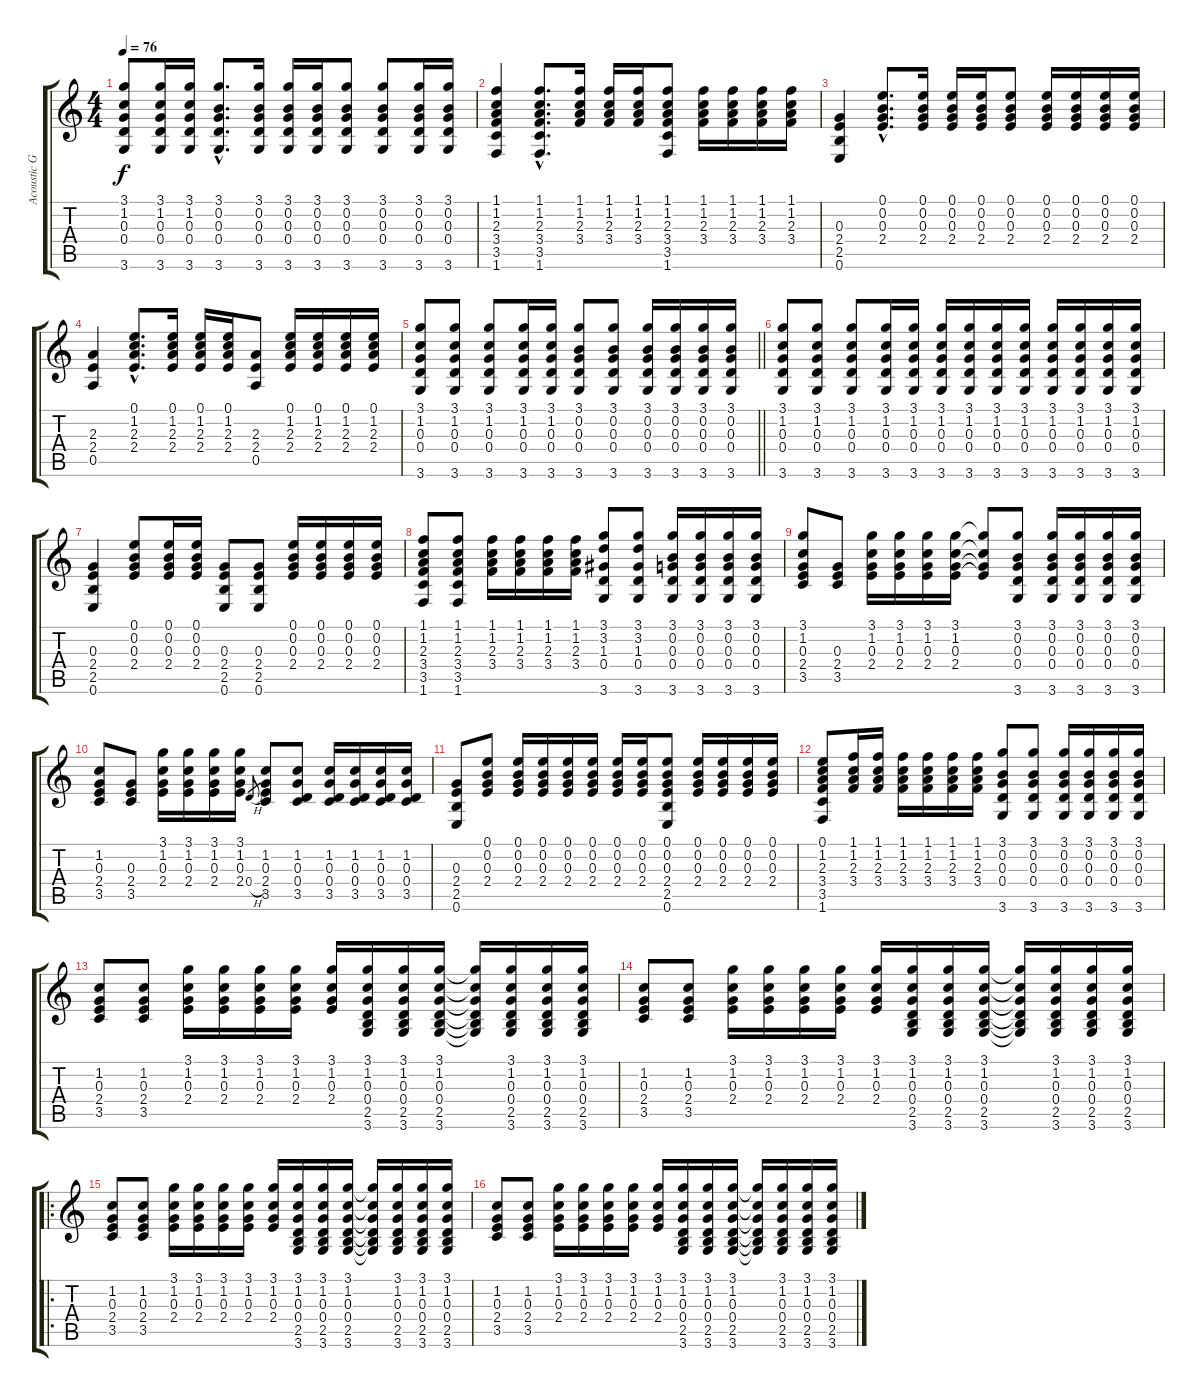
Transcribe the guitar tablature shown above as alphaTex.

\track ("Acoustic Guitar 1" "Acoustic G") {instrument acousticguitarnylon}
\staff {score tabs}
\tuning (E4 B3 G3 D3 A2 E2) {hide}
\ts (4 4)
\tempo 76
\clef g2
\ks c
(3.1 1.2 0.3 0.4 3.6).8{dy f} (3.1 1.2 0.3 0.4 3.6).16 (3.1 1.2 0.3 0.4 3.6).16 (3.1{hac} 0.2{hac} 0.3{hac} 0.4{hac} 3.6{hac}).8{d} (3.1 0.2 0.3 0.4 3.6).16 (3.1 0.2 0.3 0.4 3.6).16 (3.1 0.2 0.3 0.4 3.6).16 (3.1 0.2 0.3 0.4 3.6).8 (3.1 0.2 0.3 0.4 3.6).8 (3.1 0.2 0.3 0.4 3.6).16 (3.1 0.2 0.3 0.4 3.6).16 |
(1.1 1.2 2.3 3.4 3.5 1.6).4 (1.1{hac} 1.2{hac} 2.3{hac} 3.4{hac} 3.5{hac} 1.6{hac}).8{d} (1.1 1.2 2.3 3.4).16 (1.1 1.2 2.3 3.4).16 (1.1 1.2 2.3 3.4).16 (1.1 1.2 2.3 3.4 3.5 1.6).8 (1.1 1.2 2.3 3.4).16 (1.1 1.2 2.3 3.4).16 (1.1 1.2 2.3 3.4).16 (1.1 1.2 2.3 3.4).16 |
(0.3 2.4 2.5 0.6).4 (0.1{hac} 0.2{hac} 0.3{hac} 2.4{hac}).8{d} (0.1 0.2 0.3 2.4).16 (0.1 0.2 0.3 2.4).16 (0.1 0.2 0.3 2.4).16 (0.1 0.2 0.3 2.4).8 (0.1 0.2 0.3 2.4).16 (0.1 0.2 0.3 2.4).16 (0.1 0.2 0.3 2.4).16 (0.1 0.2 0.3 2.4).16 |
(2.3 2.4 0.5).4 (0.1{hac} 1.2{hac} 2.3{hac} 2.4{hac}).8{d} (0.1 1.2 2.3 2.4).16 (0.1 1.2 2.3 2.4).16 (0.1 1.2 2.3 2.4).16 (2.3 2.4 0.5).8 (0.1 1.2 2.3 2.4).16 (0.1 1.2 2.3 2.4).16 (0.1 1.2 2.3 2.4).16 (0.1 1.2 2.3 2.4).16 |
\barLineRight lightlight
(3.1 1.2 0.3 0.4 3.6).8 (3.1 1.2 0.3 0.4 3.6).8 (3.1 1.2 0.3 0.4 3.6).8 (3.1 1.2 0.3 0.4 3.6).16 (3.1 1.2 0.3 0.4 3.6).16 (3.1 0.2 0.3 0.4 3.6).8 (3.1 0.2 0.3 0.4 3.6).8 (3.1 0.2 0.3 0.4 3.6).16 (3.1 0.2 0.3 0.4 3.6).16 (3.1 0.2 0.3 0.4 3.6).16 (3.1 0.2 0.3 0.4 3.6).16 |
(3.1 1.2 0.3 0.4 3.6).8 (3.1 1.2 0.3 0.4 3.6).8 (3.1 1.2 0.3 0.4 3.6).8 (3.1 1.2 0.3 0.4 3.6).16 (3.1 1.2 0.3 0.4 3.6).16 (3.1 1.2 0.3 0.4 3.6).16 (3.1 1.2 0.3 0.4 3.6).16 (3.1 1.2 0.3 0.4 3.6).16 (3.1 1.2 0.3 0.4 3.6).16 (3.1 1.2 0.3 0.4 3.6).16 (3.1 1.2 0.3 0.4 3.6).16 (3.1 1.2 0.3 0.4 3.6).16 (3.1 1.2 0.3 0.4 3.6).16 |
(0.3 2.4 2.5 0.6).4 (0.1 0.2 0.3 2.4).8 (0.1 0.2 0.3 2.4).16 (0.1 0.2 0.3 2.4).16 (0.3 2.4 2.5 0.6).8 (0.3 2.4 2.5 0.6).8 (0.1 0.2 0.3 2.4).16 (0.1 0.2 0.3 2.4).16 (0.1 0.2 0.3 2.4).16 (0.1 0.2 0.3 2.4).16 |
(1.1 1.2 2.3 3.4 3.5 1.6).8 (1.1 1.2 2.3 3.4 3.5 1.6).8 (1.1 1.2 2.3 3.4).16 (1.1 1.2 2.3 3.4).16 (1.1 1.2 2.3 3.4).16 (1.1 1.2 2.3 3.4).16 (3.1 3.2 1.3 0.4 3.6).8 (3.1 3.2 1.3 0.4 3.6).8 (3.1 0.2 0.3 0.4 3.6).16 (3.1 0.2 0.3 0.4 3.6).16 (3.1 0.2 0.3 0.4 3.6).16 (3.1 0.2 0.3 0.4 3.6).16 |
(3.1 1.2 0.3 2.4 3.5).8 (0.3 2.4 3.5).8 (3.1 1.2 0.3 2.4).16 (3.1 1.2 0.3 2.4).16 (3.1 1.2 0.3 2.4).16 (3.1 1.2 0.3 2.4).16 (3.1{t} 1.2{t} 0.3{t} 2.4{t}).8 (3.1 0.2 0.3 0.4 3.6).8 (3.1 0.2 0.3 0.4 3.6).16 (3.1 0.2 0.3 0.4 3.6).16 (3.1 0.2 0.3 0.4 3.6).16 (3.1 0.2 0.3 0.4 3.6).16 |
(1.2 0.3 2.4 3.5).8 (0.3 2.4 3.5).8 (3.1 1.2 0.3 2.4).16 (3.1 1.2 0.3 2.4).16 (3.1 1.2 0.3 2.4).16 (3.1 1.2 0.3 2.4).16 0.4{h}.8{gr} (1.2 0.3 2.4 3.5).8 (1.2 0.3 0.4 3.5).8 (1.2 0.3 0.4 3.5).16 (1.2 0.3 0.4 3.5).16 (1.2 0.3 0.4 3.5).16 (1.2 0.3 0.4 3.5).16 |
(0.3 2.4 2.5 0.6).8 (0.1 0.2 0.3 2.4).8 (0.1 0.2 0.3 2.4).16 (0.1 0.2 0.3 2.4).16 (0.1 0.2 0.3 2.4).16 (0.1 0.2 0.3 2.4).16 (0.1 0.2 0.3 2.4).16 (0.1 0.2 0.3 2.4).16 (0.1 0.2 0.3 2.4 2.5 0.6).8 (0.1 0.2 0.3 2.4).16 (0.1 0.2 0.3 2.4).16 (0.1 0.2 0.3 2.4).16 (0.1 0.2 0.3 2.4).16 |
(0.1 1.2 2.3 3.4 3.5 1.6).8 (1.1 1.2 2.3 3.4).16 (1.1 1.2 2.3 3.4).16 (1.1 1.2 2.3 3.4).16 (1.1 1.2 2.3 3.4).16 (1.1 1.2 2.3 3.4).16 (1.1 1.2 2.3 3.4).16 (3.1 0.2 0.3 0.4 3.6).8 (3.1 0.2 0.3 0.4 3.6).8 (3.1 0.2 0.3 0.4 3.6).16 (3.1 0.2 0.3 0.4 3.6).16 (3.1 0.2 0.3 0.4 3.6).16 (3.1 0.2 0.3 0.4 3.6).16 |
(1.2 0.3 2.4 3.5).8 (1.2 0.3 2.4 3.5).8 (3.1 1.2 0.3 2.4).16 (3.1 1.2 0.3 2.4).16 (3.1 1.2 0.3 2.4).16 (3.1 1.2 0.3 2.4).16 (3.1 1.2 0.3 2.4).16 (3.1 1.2 0.3 0.4 2.5 3.6).16 (3.1 1.2 0.3 0.4 2.5 3.6).16 (3.1 1.2 0.3 0.4 2.5 3.6).16 (3.1{t} 1.2{t} 0.3{t} 0.4{t} 2.5{t} 3.6{t}).16 (3.1 1.2 0.3 0.4 2.5 3.6).16 (3.1 1.2 0.3 0.4 2.5 3.6).16 (3.1 1.2 0.3 0.4 2.5 3.6).16 |
(1.2 0.3 2.4 3.5).8 (1.2 0.3 2.4 3.5).8 (3.1 1.2 0.3 2.4).16 (3.1 1.2 0.3 2.4).16 (3.1 1.2 0.3 2.4).16 (3.1 1.2 0.3 2.4).16 (3.1 1.2 0.3 2.4).16 (3.1 1.2 0.3 0.4 2.5 3.6).16 (3.1 1.2 0.3 0.4 2.5 3.6).16 (3.1 1.2 0.3 0.4 2.5 3.6).16 (3.1{t} 1.2{t} 0.3{t} 0.4{t} 2.5{t} 3.6{t}).16 (3.1 1.2 0.3 0.4 2.5 3.6).16 (3.1 1.2 0.3 0.4 2.5 3.6).16 (3.1 1.2 0.3 0.4 2.5 3.6).16 |
\ro
(1.2 0.3 2.4 3.5).8 (1.2 0.3 2.4 3.5).8 (3.1 1.2 0.3 2.4).16 (3.1 1.2 0.3 2.4).16 (3.1 1.2 0.3 2.4).16 (3.1 1.2 0.3 2.4).16 (3.1 1.2 0.3 2.4).16 (3.1 1.2 0.3 0.4 2.5 3.6).16 (3.1 1.2 0.3 0.4 2.5 3.6).16 (3.1 1.2 0.3 0.4 2.5 3.6).16 (3.1{t} 1.2{t} 0.3{t} 0.4{t} 2.5{t} 3.6{t}).16 (3.1 1.2 0.3 0.4 2.5 3.6).16 (3.1 1.2 0.3 0.4 2.5 3.6).16 (3.1 1.2 0.3 0.4 2.5 3.6).16 |
(1.2 0.3 2.4 3.5).8 (1.2 0.3 2.4 3.5).8 (3.1 1.2 0.3 2.4).16 (3.1 1.2 0.3 2.4).16 (3.1 1.2 0.3 2.4).16 (3.1 1.2 0.3 2.4).16 (3.1 1.2 0.3 2.4).16 (3.1 1.2 0.3 0.4 2.5 3.6).16 (3.1 1.2 0.3 0.4 2.5 3.6).16 (3.1 1.2 0.3 0.4 2.5 3.6).16 (3.1{t} 1.2{t} 0.3{t} 0.4{t} 2.5{t} 3.6{t}).16 (3.1 1.2 0.3 0.4 2.5 3.6).16 (3.1 1.2 0.3 0.4 2.5 3.6).16 (3.1 1.2 0.3 0.4 2.5 3.6).16
